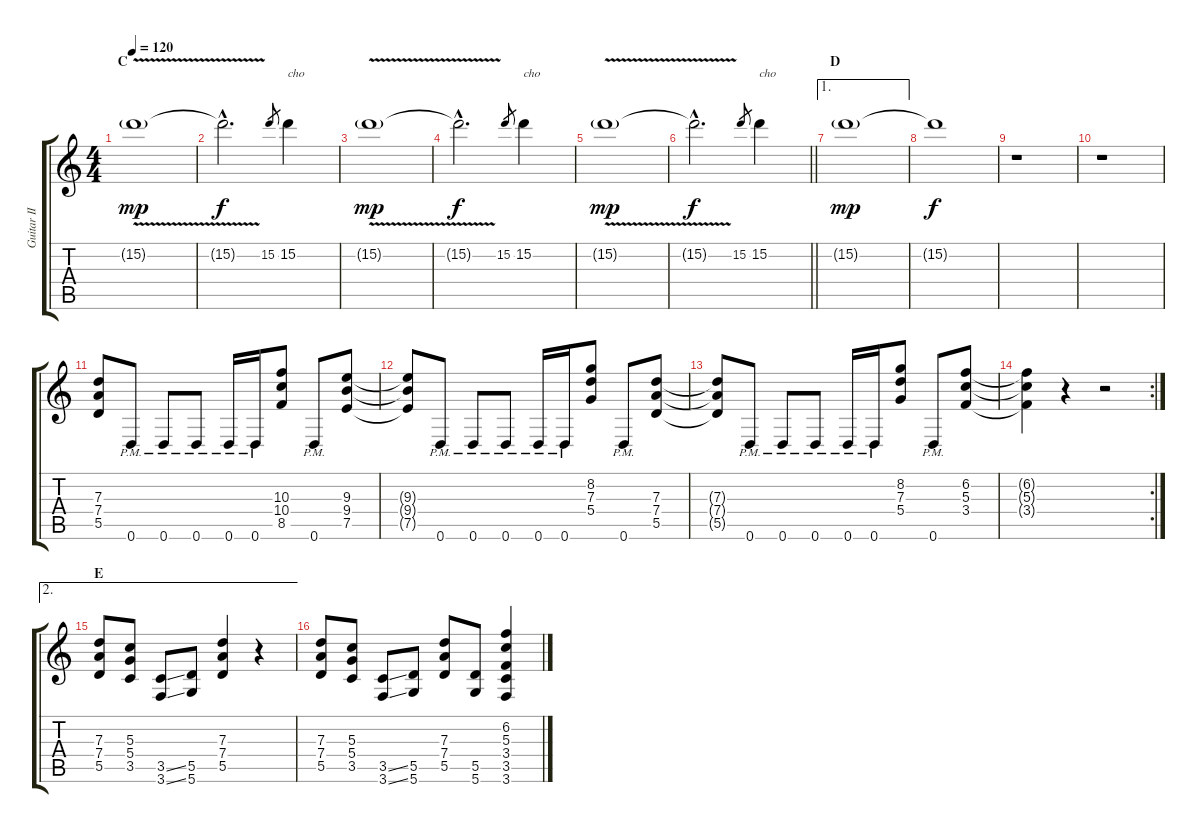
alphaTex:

\track ("Guitar II [Rythm]" "Guitar II ") {instrument overdrivenguitar}
\staff {score tabs}
\tuning (E4 B3 G3 D3 A2 D2) {hide}
\ts (4 4)
\section ("" "C")
\tempo 120
\clef g2
\ks c
15.2{v g}.1{dy mp} |
15.2{hac t}.2{d dy f} 15.2.8{gr} 15.2.4{txt "cho"} |
15.2{v g}.1{dy mp} |
15.2{hac t}.2{d dy f} 15.2.8{gr} 15.2.4{txt "cho"} |
15.2{v g}.1{dy mp} |
\barLineRight lightlight
15.2{hac t}.2{d dy f} 15.2.8{gr} 15.2.4{txt "cho"} |
\ae 1
\section ("" "D")
15.2{g}.1{dy mp} |
15.2{t}.1{dy f} |
r.1 |
r.1 |
(7.3 7.4 5.5).8 0.6{pm}.8 0.6{pm}.8 0.6{pm}.8 0.6{pm}.16 0.6{pm}.16 (10.3 10.4 8.5).8 0.6{pm}.8 (9.3 9.4 7.5).8 |
(9.3{t} 9.4{t} 7.5{t}).8 0.6{pm}.8 0.6{pm}.8 0.6{pm}.8 0.6{pm}.16 0.6{pm}.16 (8.2 7.3 5.4).8 0.6{pm}.8 (7.3 7.4 5.5).8 |
(7.3{t} 7.4{t} 5.5{t}).8 0.6{pm}.8 0.6{pm}.8 0.6{pm}.8 0.6{pm}.16 0.6{pm}.16 (8.2 7.3 5.4).8 0.6{pm}.8 (6.2 5.3 3.4).8 |
\rc 2
(6.2{t} 5.3{t} 3.4{t}).4 r.4 r.2 |
\ae 2
\section ("" "E")
(7.3 7.4 5.5).8 (5.3 5.4 3.5).8 (3.5{ss} 3.6{ss}).8 (5.5 5.6).8 (7.3 7.4 5.5).4 r.4 |
(7.3 7.4 5.5).8 (5.3 5.4 3.5).8 (3.5{ss} 3.6{ss}).8 (5.5 5.6).8 (7.3 7.4 5.5).8 (5.5 5.6).8 (6.2 5.3 3.4 3.5 3.6).4
